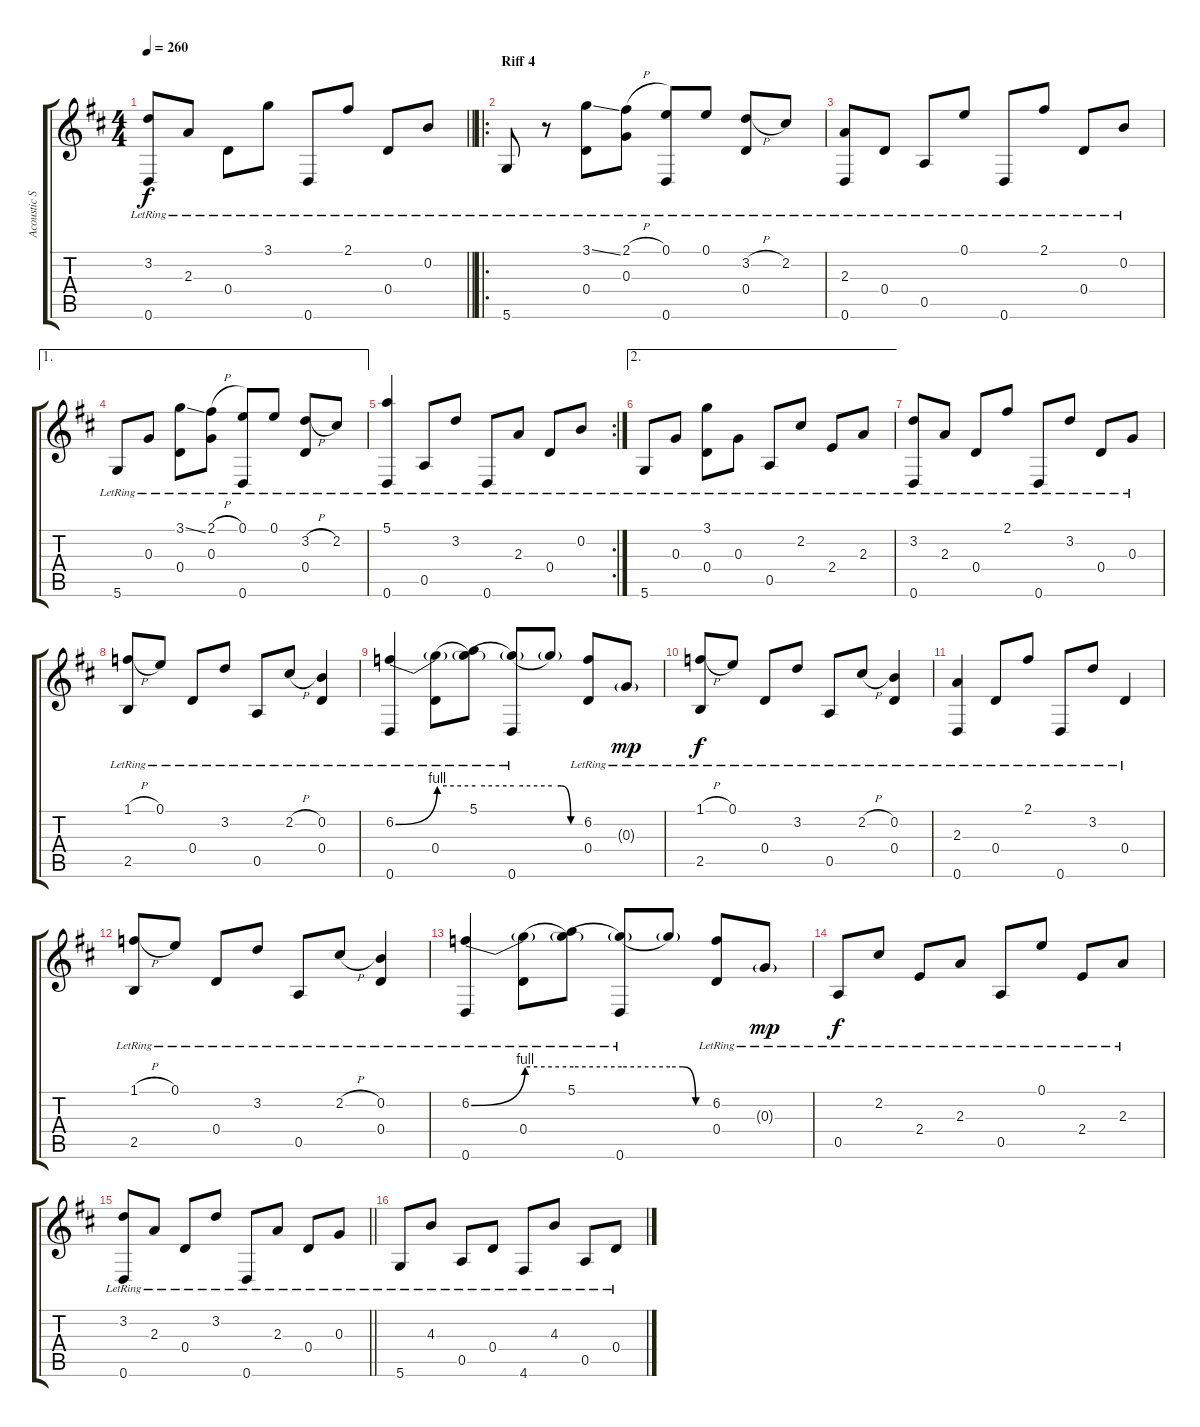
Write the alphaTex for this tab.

\track ("Acoustic Steel (6 String)" "Acoustic S") {instrument acousticguitarsteel}
\staff {score tabs}
\tuning (E4 B3 G3 D3 A2 D2) {hide}
\ts (4 4)
\tempo 260
\clef g2
\barLineRight lightlight
\ks d
(3.2{lr} 0.6{lr}).8{dy f} 2.3{lr}.8 0.4{lr}.8 3.1{lr}.8 0.6{lr}.8 2.1{lr}.8 0.4{lr}.8 0.2{lr}.8 |
\ro
\section ("" "Riff 4")
5.6{lr}.8 r.8 (3.1{ss lr} 0.4{lr}).8 (2.1{h lr} 0.3{lr}).8 (0.1{lr} 0.6{lr}).8 0.1{lr}.8 (3.2{h lr} 0.4{lr}).8 2.2{lr}.8 |
(2.3{lr} 0.6{lr}).8 0.4{lr}.8 0.5{lr}.8 0.1{lr}.8 0.6{lr}.8 2.1{lr}.8 0.4{lr}.8 0.2{lr}.8 |
\ae 1
5.6{lr}.8 0.3{lr}.8 (3.1{ss lr} 0.4{lr}).8 (2.1{h lr} 0.3{lr}).8 (0.1{lr} 0.6{lr}).8 0.1{lr}.8 (3.2{h lr} 0.4{lr}).8 2.2{lr}.8 |
\rc 2
(5.1{lr} 0.6{lr}).4 0.5{lr}.8 3.2{lr}.8 0.6{lr}.8 2.3{lr}.8 0.4{lr}.8 0.2{lr}.8 |
\ae 2
5.6{lr}.8 0.3{lr}.8 (3.1{lr} 0.4{lr}).8 0.3{lr}.8 0.5{lr}.8 2.2{lr}.8 2.4{lr}.8 2.3{lr}.8 |
(3.2{lr} 0.6{lr}).8 2.3{lr}.8 0.4{lr}.8 2.1{lr}.8 0.6{lr}.8 3.2{lr}.8 0.4{lr}.8 0.3{lr}.8 |
(1.1{h lr} 2.5{lr}).8 0.1{lr}.8 0.4{lr}.8 3.2{lr}.8 0.5{lr}.8 2.2{h lr}.8 (0.2{lr} 0.4{lr}).4 |
(6.2{be (bend 0 0 60 4) lr} 0.6{lr}).4 (6.2{be (hold 0 4 60 4) t} 0.4{lr}).8 (5.1{lr} 6.2{be (hold 0 4 60 4) t}).8 (6.2{be (hold 0 4 60 4) t} 0.6{lr}).8 6.2{be (custom 0 4 20 4 40 0 60 0) t}.8 (6.2{lr} 0.4{lr}).8 0.3{g lr}.8{dy mp} |
(1.1{h lr} 2.5{lr}).8{dy f} 0.1{lr}.8 0.4{lr}.8 3.2{lr}.8 0.5{lr}.8 2.2{h lr}.8 (0.2{lr} 0.4{lr}).4 |
(2.3{lr} 0.6{lr}).4 0.4{lr}.8 2.1{lr}.8 0.6{lr}.8 3.2{lr}.8 0.4{lr}.4 |
(1.1{h lr} 2.5{lr}).8 0.1{lr}.8 0.4{lr}.8 3.2{lr}.8 0.5{lr}.8 2.2{h lr}.8 (0.2{lr} 0.4{lr}).4 |
(6.2{be (bend 0 0 60 4) lr} 0.6{lr}).4 (6.2{be (hold 0 4 60 4) t} 0.4{lr}).8 (5.1{lr} 6.2{be (hold 0 4 60 4) t}).8 (6.2{be (hold 0 4 60 4) t} 0.6{lr}).8 6.2{be (custom 0 4 20 4 40 0 60 0) t}.8 (6.2{lr} 0.4{lr}).8 0.3{g lr}.8{dy mp} |
0.5{lr}.8{dy f} 2.2{lr}.8 2.4{lr}.8 2.3{lr}.8 0.5{lr}.8 0.1{lr}.8 2.4{lr}.8 2.3{lr}.8 |
\barLineRight lightlight
(3.2{lr} 0.6{lr}).8 2.3{lr}.8 0.4{lr}.8 3.2{lr}.8 0.6{lr}.8 2.3{lr}.8 0.4{lr}.8 0.3{lr}.8 |
5.6{lr}.8 4.3{lr}.8 0.5{lr}.8 0.4{lr}.8 4.6{lr}.8 4.3{lr}.8 0.5{lr}.8 0.4{lr}.8
